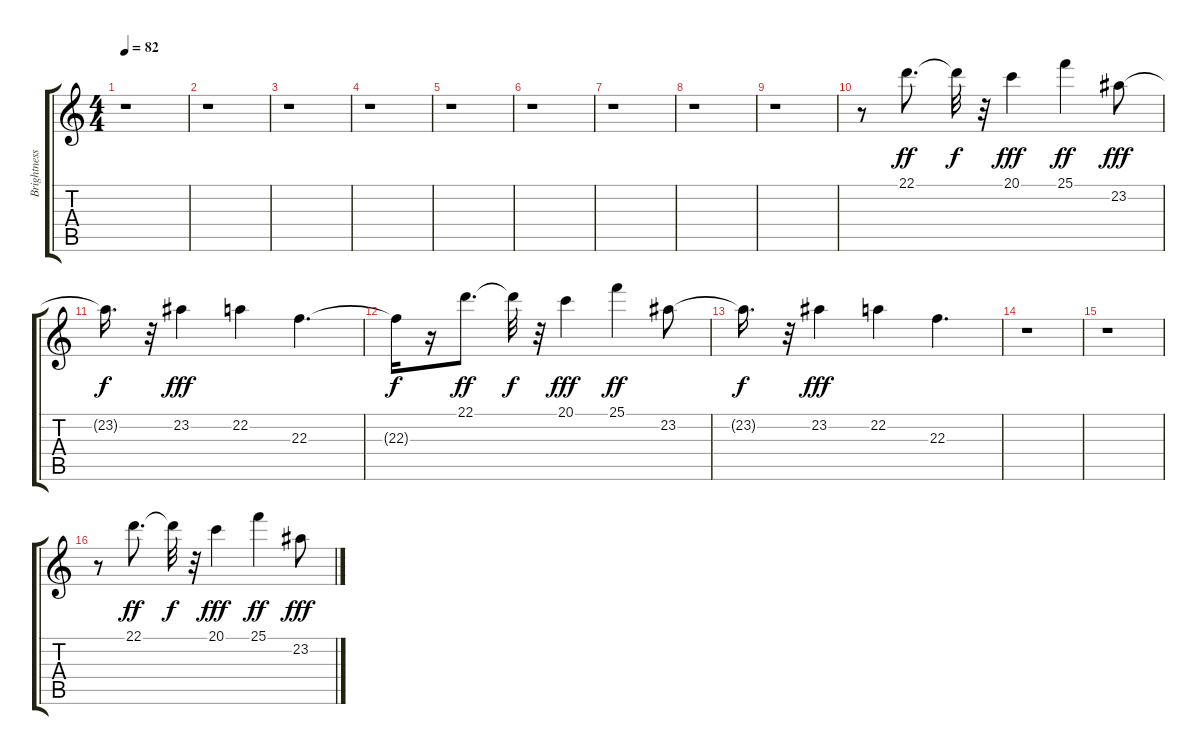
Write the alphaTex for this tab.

\track ("Brightness" "Brightness") {instrument fx5brightness}
\staff {score tabs}
\tuning (E4 B3 G3 D3 A2 E2) {hide}
\ts (4 4)
\tempo 82
\clef g2
\ks c
r.1{dy fff} |
r.1 |
r.1 |
r.1 |
r.1 |
r.1 |
r.1 |
r.1 |
r.1 |
r.8 22.1.8{d dy ff} 22.1{t}.32{dy f} r.32 20.1.4{dy fff} 25.1.4{dy ff} 23.2.8{dy fff} |
23.2{t}.16{d dy f} r.32 23.2.4{dy fff} 22.2.4 22.3.4{d} |
22.3{t}.16{dy f} r.16 22.1.8{d dy ff} 22.1{t}.32{dy f} r.32 20.1.4{dy fff} 25.1.4{dy ff} 23.2.8 |
23.2{t}.16{d dy f} r.32 23.2.4{dy fff} 22.2.4 22.3.4{d} |
r.1 |
r.1 |
r.8 22.1.8{d dy ff} 22.1{t}.32{dy f} r.32 20.1.4{dy fff} 25.1.4{dy ff} 23.2.8{dy fff}
